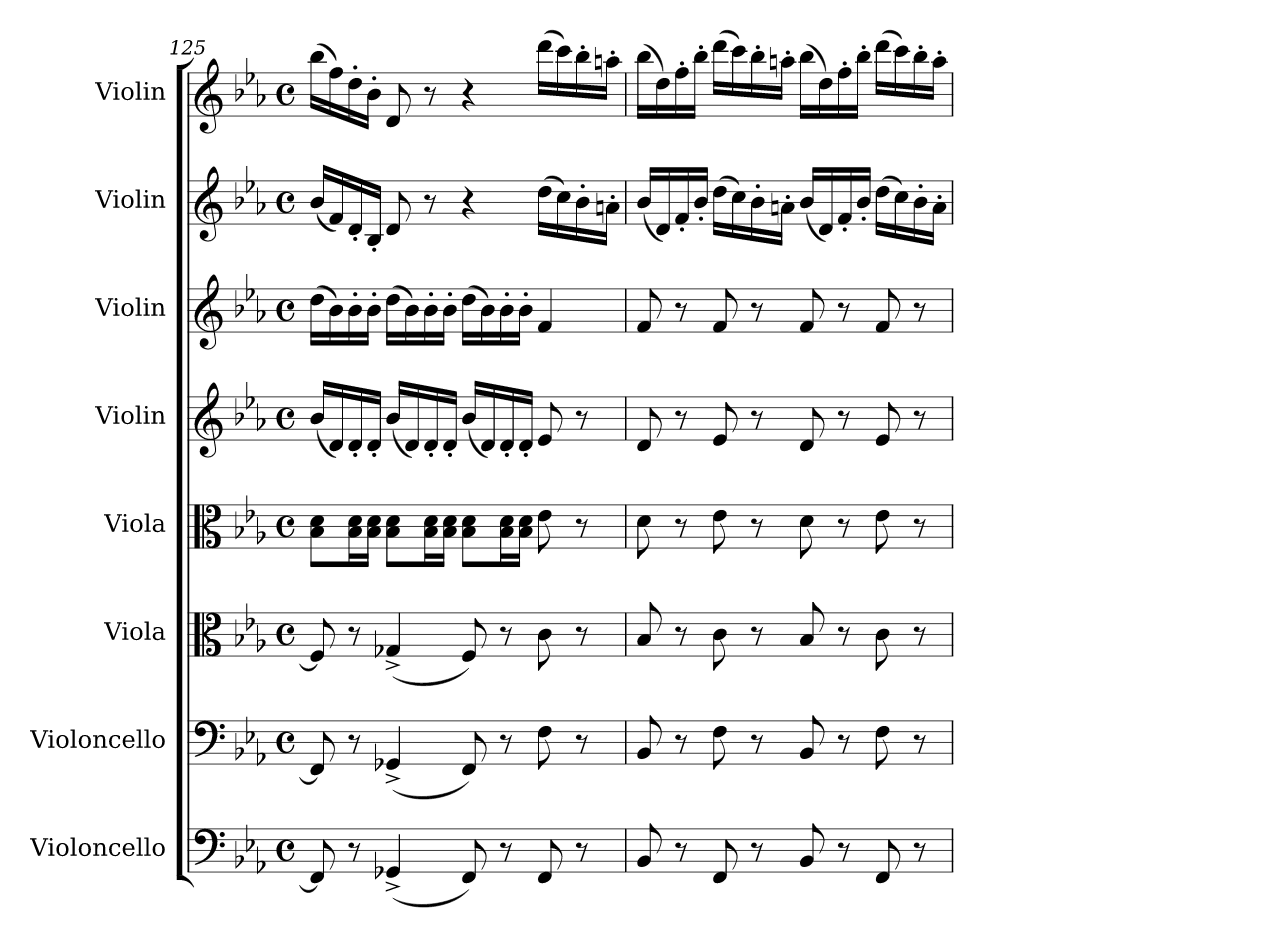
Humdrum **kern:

**kern	**kern	**kern	**kern	**kern	**kern	**kern	**kern
*part8	*part7	*part6	*part5	*part4	*part3	*part2	*part1
*staff8	*staff7	*staff6	*staff5	*staff4	*staff3	*staff2	*staff1
*I"Violoncello	*I"Violoncello	*I"Viola	*I"Viola	*I"Violin	*I"Violin	*I"Violin	*I"Violin
*I'Vc.	*I'Vc.	*I'Vla.	*I'Vla.	*I'Vln.	*I'Vln.	*I'Vln.	*I'Vln.
!!LO:PB:g=z
*clefF4	*clefF4	*clefC3	*clefC3	*clefG2	*clefG2	*clefG2	*clefG2
*k[b-e-a-]	*k[b-e-a-]	*k[b-e-a-]	*k[b-e-a-]	*k[b-e-a-]	*k[b-e-a-]	*k[b-e-a-]	*k[b-e-a-]
*M4/4	*M4/4	*M4/4	*M4/4	*M4/4	*M4/4	*M4/4	*M4/4
*met(c)	*met(c)	*met(c)	*met(c)	*met(c)	*met(c)	*met(c)	*met(c)
=125	=125	=125	=125	=125	=125	=125	=125
8FF/]	8FF/]	8F/]	8B-\ 8d\L	(<16b-/LL	(>16dd\LL	(<16b-/LL	(>16bb-\LL
.	.	.	.	16d/)	16b-\)	16f/)	16ff\)
8r	8r	8r	16B-\ 16d\L	16d'/	16b-'\	16d'/	16dd'\
.	.	.	16B-\ 16d\JJ	16d'/JJ	16b-'\JJ	16B-'/JJ	16b-'\JJ
(<4GG-X^/	(<4GG-X^/	(<4G-X^/	8B-\ 8d\L	(<16b-/LL	(>16dd\LL	8d/	8d/
.	.	.	.	16d/)	16b-\)	.	.
.	.	.	16B-\ 16d\L	16d'/	16b-'\	8r	8r
.	.	.	16B-\ 16d\JJ	16d'/JJ	16b-'\JJ	.	.
8FF/)	8FF/)	8F/)	8B-\ 8d\L	(<16b-/LL	(>16dd\LL	4r	4r
.	.	.	.	16d/)	16b-\)	.	.
8r	8r	8r	16B-\ 16d\L	16d'/	16b-'\	.	.
.	.	.	16B-\ 16d\JJ	16d'/JJ	16b-'\JJ	.	.
8FF/	8F\	8c\	8e-\	8e-/	4f/	(>16dd\LL	(>16ddd\LL
.	.	.	.	.	.	16cc\)	16ccc\)
8r	8r	8r	8r	8r	.	16b-'\	16bb-'\
.	.	.	.	.	.	16an'\JJ	16aan'\JJ
=126	=126	=126	=126	=126	=126	=126	=126
8BB-/	8BB-/	8B-/	8d\	8d/	8f/	(<16b-/LL	(>16bb-\LL
.	.	.	.	.	.	16d/)	16dd\)
8r	8r	8r	8r	8r	8r	16f'/	16ff'\
.	.	.	.	.	.	16b-'/JJ	16bb-'\JJ
8FF/	8F\	8c\	8e-\	8e-/	8f/	(>16dd\LL	(>16ddd\LL
.	.	.	.	.	.	16cc\)	16ccc\)
8r	8r	8r	8r	8r	8r	16b-'\	16bb-'\
.	.	.	.	.	.	16an'\JJ	16aan'\JJ
8BB-/	8BB-/	8B-/	8d\	8d/	8f/	(<16b-/LL	(>16bb-\LL
.	.	.	.	.	.	16d/)	16dd\)
8r	8r	8r	8r	8r	8r	16f'/	16ff'\
.	.	.	.	.	.	16b-'/JJ	16bb-'\JJ
8FF/	8F\	8c\	8e-\	8e-/	8f/	(>16dd\LL	(>16ddd\LL
.	.	.	.	.	.	16cc\)	16ccc\)
8r	8r	8r	8r	8r	8r	16b-'\	16bb-'\
.	.	.	.	.	.	16a'\JJ	16aa'\JJ
=	=	=	=	=	=	=	=
*-	*-	*-	*-	*-	*-	*-	*-
